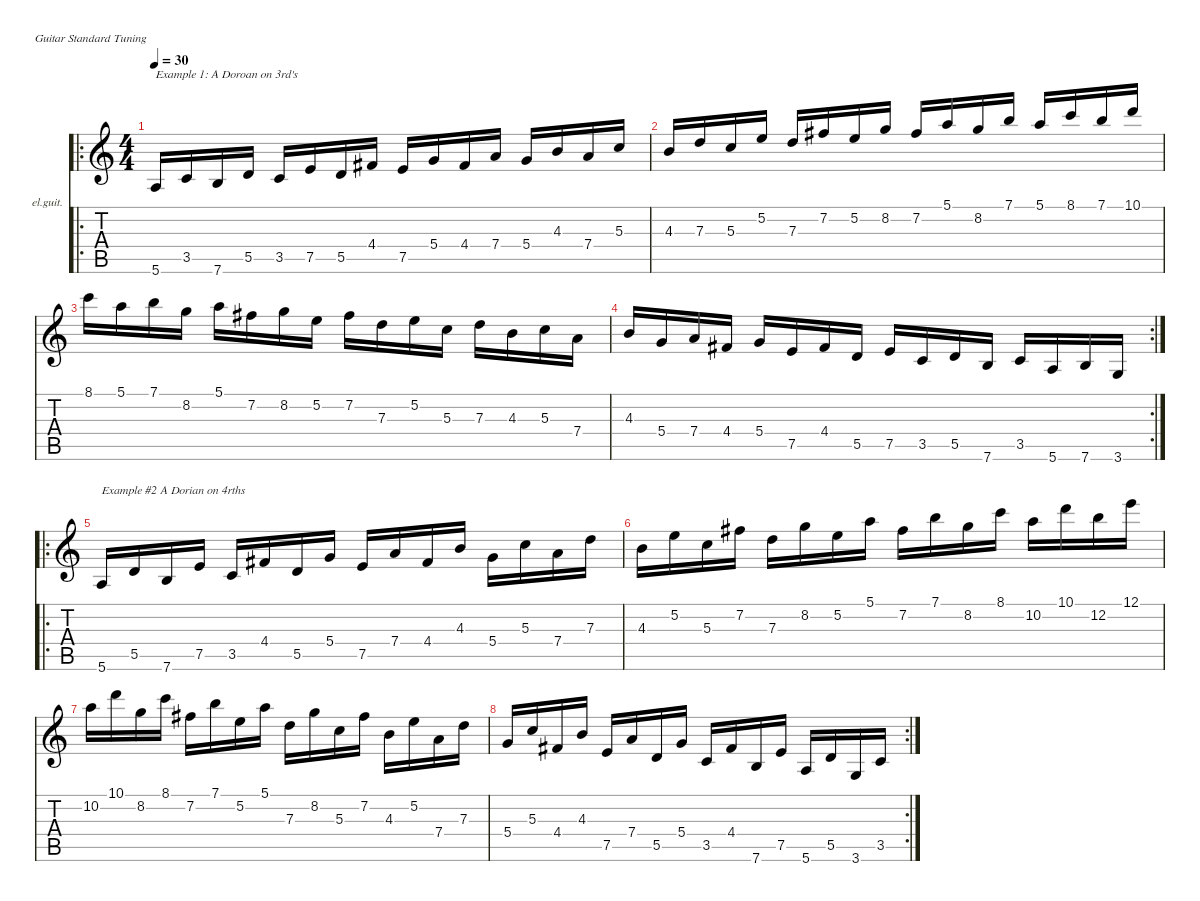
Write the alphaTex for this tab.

\defaultSystemsLayout 4
\hideDynamics
\bracketExtendMode nobrackets
\firstSystemTrackNameOrientation horizontal
\otherSystemsTrackNameOrientation horizontal
\track ("Electric Guitar (Clean)" "el.guit.") {defaultSystemsLayout 2 instrument electricguitarclean}
\staff {score tabs}
\tuning (E4 B3 G3 D3 A2 E2)
\ro
\ts (4 4)
\tempo 30
\clef g2
\scale
1.06076
\ks c
5.6.16{txt "Example 1: A Doroan on 3rd's" dy mf instrument electricguitarclean beam Up} 3.5.16{beam Up} 7.6.16{beam Up} 5.5.16{beam Up} 3.5.16{beam Up} 7.5.16{beam Up} 5.5.16{beam Up} 4.4{acc #}.16{beam Up} 7.5.16{beam Up} 5.4.16{beam Up} 4.4{acc #}.16{beam Up} 7.4.16{beam Up} 5.4.16{beam Up} 4.3.16{beam Up} 7.4.16{beam Up} 5.3.16{beam Up} |
\scale
0.939244 4.3.16{beam Up} 7.3.16{beam Up} 5.3.16{beam Up} 5.2.16{beam Up} 7.3.16{beam Up} 7.2{acc #}.16{beam Up} 5.2.16{beam Up} 8.2.16{beam Up} 7.2{acc #}.16{beam Up} 5.1.16{beam Up} 8.2.16{beam Up} 7.1.16{beam Up} 5.1.16{beam Up} 8.1.16{beam Up} 7.1.16{beam Up} 10.1.16{beam Up} |
\scale
1.01887 8.1.16{beam Down} 5.1.16{beam Down} 7.1.16{beam Down} 8.2.16{beam Down} 5.1.16{beam Down} 7.2{acc #}.16{beam Down} 8.2.16{beam Down} 5.2.16{beam Down} 7.2{acc #}.16{beam Down} 7.3.16{beam Down} 5.2.16{beam Down} 5.3.16{beam Down} 7.3.16{beam Down} 4.3.16{beam Down} 5.3.16{beam Down} 7.4.16{beam Down} |
\rc 2
\scale
0.981126 4.3.16{beam Up} 5.4.16{beam Up} 7.4.16{beam Up} 4.4{acc #}.16{beam Up} 5.4.16{beam Up} 7.5.16{beam Up} 4.4{acc #}.16{beam Up} 5.5.16{beam Up} 7.5.16{beam Up} 3.5.16{beam Up} 5.5.16{beam Up} 7.6.16{beam Up} 3.5.16{beam Up} 5.6.16{beam Up} 7.6.16{beam Up} 3.6.16{beam Up} |
\ro
\scale
1.03043 5.6.16{txt "Example #2 A Dorian on 4rths" beam Up} 5.5.16{beam Up} 7.6.16{beam Up} 7.5.16{beam Up} 3.5.16{beam Up} 4.4{acc #}.16{beam Up} 5.5.16{beam Up} 5.4.16{beam Up} 7.5.16{beam Up} 7.4.16{beam Up} 4.4{acc #}.16{beam Up} 4.3.16{beam Up} 5.4.16{beam Down} 5.3.16{beam Down} 7.4.16{beam Down} 7.3.16{beam Down} |
\scale
0.969568 4.3.16{beam Down} 5.2.16{beam Down} 5.3.16{beam Down} 7.2{acc #}.16{beam Down} 7.3.16{beam Down} 8.2.16{beam Down} 5.2.16{beam Down} 5.1.16{beam Down} 7.2{acc #}.16{beam Down} 7.1.16{beam Down} 8.2.16{beam Down} 8.1.16{beam Down} 10.2.16{beam Down} 10.1.16{beam Down} 12.2.16{beam Down} 12.1.16{beam Down} |
\scale
1.03043 10.2.16{beam Down} 10.1.16{beam Down} 8.2.16{beam Down} 8.1.16{beam Down} 7.2{acc #}.16{beam Down} 7.1.16{beam Down} 5.2.16{beam Down} 5.1.16{beam Down} 7.3.16{beam Down} 8.2.16{beam Down} 5.3.16{beam Down} 7.2{acc #}.16{beam Down} 4.3.16{beam Down} 5.2.16{beam Down} 7.4.16{beam Down} 7.3.16{beam Down} |
\rc 2
\scale
0.969568 5.4.16{beam Up} 5.3.16{beam Up} 4.4{acc #}.16{beam Up} 4.3.16{beam Up} 7.5.16{beam Up} 7.4.16{beam Up} 5.5.16{beam Up} 5.4.16{beam Up} 3.5.16{beam Up} 4.4{acc #}.16{beam Up} 7.6.16{beam Up} 7.5.16{beam Up} 5.6.16{beam Up} 5.5.16{beam Up} 3.6.16{beam Up} 3.5.16{beam Up}
